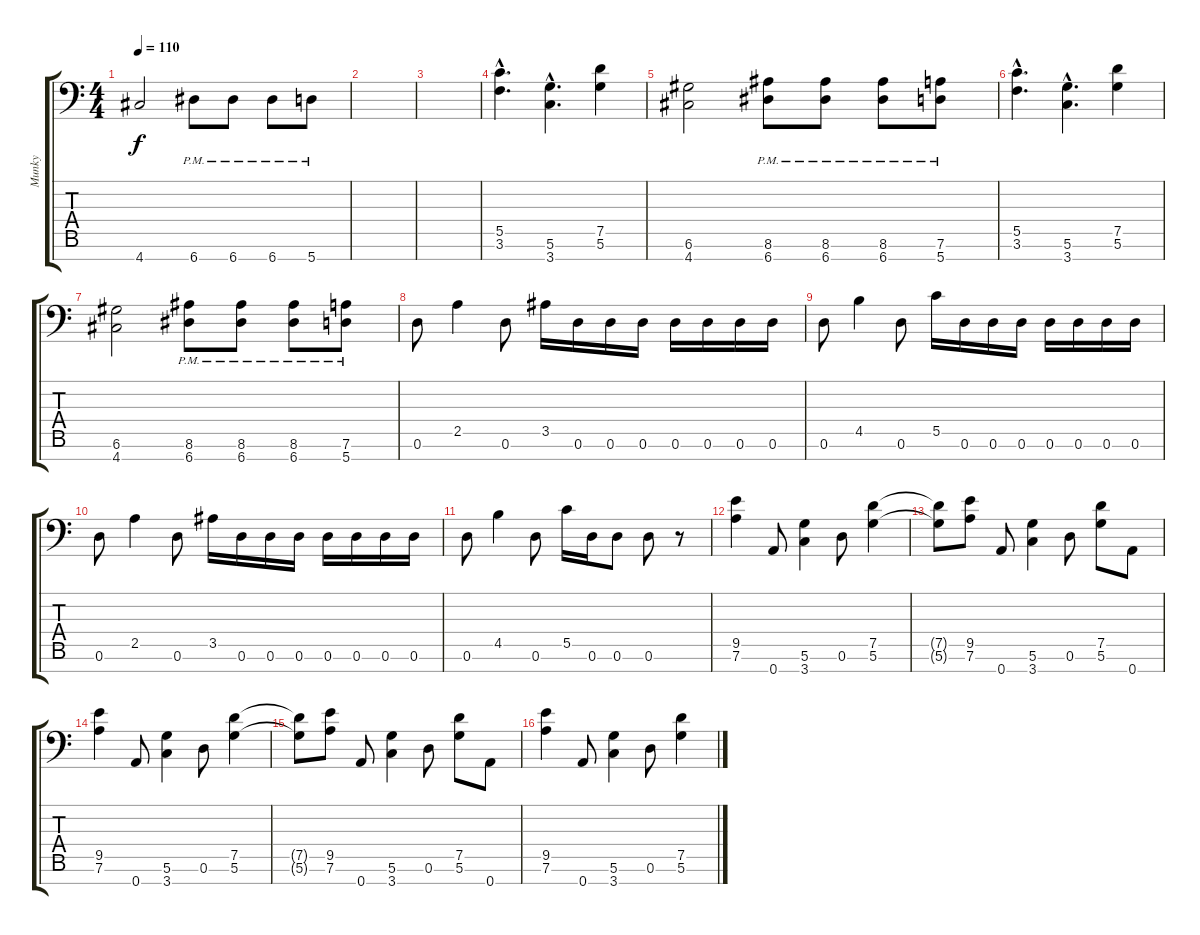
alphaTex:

\track ("Munky" "Munky") {instrument distortionguitar}
\staff {score tabs}
\tuning (D4 A3 F3 C3 G2 D2 A1) {hide}
\ts (4 4)
\tempo 110
\clef f4
\ks c
4.7.2{dy f} 6.7{pm}.8 6.7{pm}.8 6.7{pm}.8 5.7{pm}.8 |
|
|
(5.5{hac} 3.6{hac}).4{d} (5.6{hac} 3.7{hac}).4{d} (7.5 5.6).4 |
(6.6 4.7).2 (8.6{pm} 6.7).8 (8.6{pm} 6.7).8 (8.6{pm} 6.7).8 (7.6{pm} 5.7).8 |
(5.5{hac} 3.6{hac}).4{d} (5.6{hac} 3.7{hac}).4{d} (7.5 5.6).4 |
(6.6 4.7).2 (8.6{pm} 6.7).8 (8.6{pm} 6.7).8 (8.6{pm} 6.7).8 (7.6{pm} 5.7).8 |
0.6.8 2.5.4 0.6.8 3.5.16 0.6.16 0.6.16 0.6.16 0.6.16 0.6.16 0.6.16 0.6.16 |
0.6.8 4.5.4 0.6.8 5.5.16 0.6.16 0.6.16 0.6.16 0.6.16 0.6.16 0.6.16 0.6.16 |
0.6.8 2.5.4 0.6.8 3.5.16 0.6.16 0.6.16 0.6.16 0.6.16 0.6.16 0.6.16 0.6.16 |
0.6.8 4.5.4 0.6.8 5.5.16 0.6.16 0.6.8 0.6.8 r.8 |
(9.5 7.6).4 0.7.8 (5.6 3.7).4 0.6.8 (7.5 5.6).4 |
(7.5{t} 5.6{t}).8 (9.5 7.6).8 0.7.8 (5.6 3.7).4 0.6.8 (7.5 5.6).8 0.7.8 |
(9.5 7.6).4 0.7.8 (5.6 3.7).4 0.6.8 (7.5 5.6).4 |
(7.5{t} 5.6{t}).8 (9.5 7.6).8 0.7.8 (5.6 3.7).4 0.6.8 (7.5 5.6).8 0.7.8 |
(9.5 7.6).4 0.7.8 (5.6 3.7).4 0.6.8 (7.5 5.6).4
